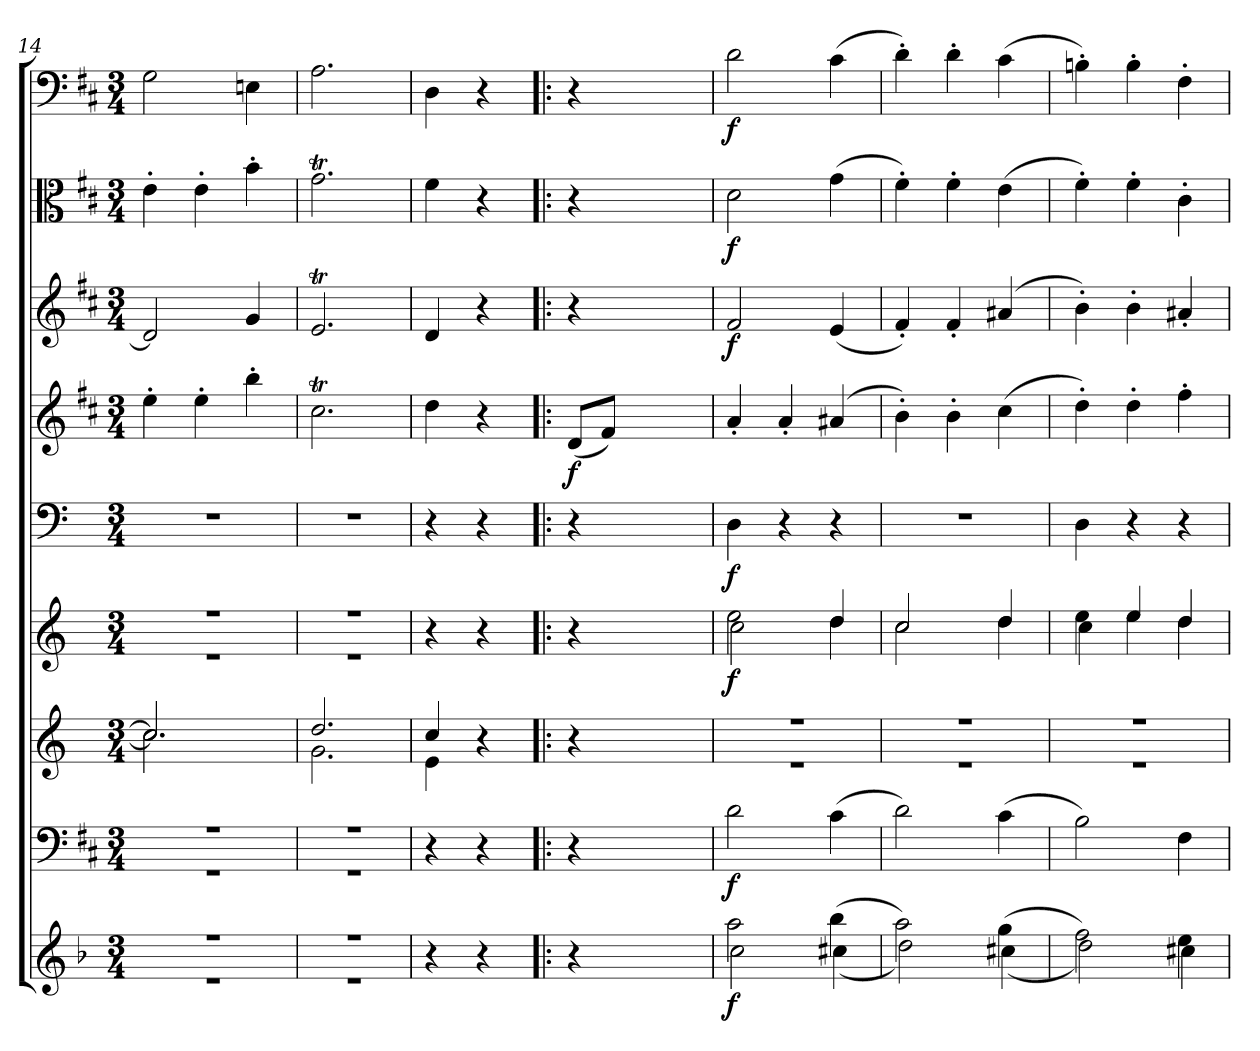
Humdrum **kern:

**kern	**dynam	**kern	**dynam	**kern	**kern	**dynam	**kern	**dynam	**kern	**dynam	**kern	**dynam	**kern	**dynam	**kern	**dynam
*part9	*part9	*part8	*part8	*part7	*part6	*part6	*part5	*part5	*part4	*part4	*part3	*part3	*part2	*part2	*part1	*part1
*staff9	*staff9	*staff8	*staff8	*staff7	*staff6	*staff6	*staff5	*staff5	*staff4	*staff4	*staff3	*staff3	*staff2	*staff2	*staff1	*staff1
*clefG2	*	*clefF4	*	*clefG2	*clefG2	*	*clefF4	*	*clefG2	*	*clefG2	*	*clefC3	*	*clefF4	*
*k[b-]	*	*k[f#c#]	*	*k[]	*k[]	*	*k[]	*	*k[f#c#]	*	*k[f#c#]	*	*k[f#c#]	*	*k[f#c#]	*
*M3/4	*	*M3/4	*	*M3/4	*M3/4	*	*M3/4	*	*M3/4	*	*M3/4	*	*M3/4	*	*M3/4	*
=14	=14	=14	=14	=14	=14	=14	=14	=14	=14	=14	=14	=14	=14	=14	=14	=14
*^	*	*^	*	*^	*^	*	*	*	*	*	*	*	*	*	*	*
2.r	2.r	.	2.r	2.r	.	2.cc/]	2.cc\]	2.r	2.r	.	2.r	.	4ee'\	.	2d/]	.	4e'\	.	2G\	.
.	.	.	.	.	.	.	.	.	.	.	.	.	4ee'\	.	.	.	4e'\	.	.	.
.	.	.	.	.	.	.	.	.	.	.	.	.	4bb'\	.	4g/	.	4b'\	.	4En\	.
=15	=15	=15	=15	=15	=15	=15	=15	=15	=15	=15	=15	=15	=15	=15	=15	=15	=15	=15	=15	=15
2.r	2.r	.	2.r	2.r	.	2.dd/	2.g\	2.r	2.r	.	2.r	.	2.cc#t\	.	2.eT/	.	2.gT\	.	2.A\	.
*v	*v	*	*	*	*	*	*	*v	*v	*	*	*	*	*	*	*	*	*	*	*
*	*	*v	*v	*	*	*	*	*	*	*	*	*	*	*	*	*	*	*
=16	=16	=16	=16	=16	=16	=16	=16	=16	=16	=16	=16	=16	=16	=16	=16	=16	=16
4r	.	4r	.	4cc/	4e\	4r	.	4r	.	4dd\	.	4d/	.	4f#\	.	4D\	.
4r	.	4r	.	4r	4ryy	4r	.	4r	.	4r	.	4r	.	4r	.	4r	.
*	*	*	*	*v	*v	*	*	*	*	*	*	*	*	*	*	*	*
=!|:	=!|:	=!|:	=!|:	=!|:	=!|:	=!|:	=!|:	=!|:	=!|:	=!|:	=!|:	=!|:	=!|:	=!|:	=!|:	=!|:
4r	.	4r	.	4r	4r	.	4r	.	(8d/L	f	4r	.	4r	.	4r	.
.	.	.	.	.	.	.	.	.	8f#/J)	.	.	.	.	.	.	.
2ryy	.	2ryy	.	2ryy	2ryy	.	2ryy	.	2ryy	.	2ryy	.	2ryy	.	2ryy	.
=17	=17	=17	=17	=17	=17	=17	=17	=17	=17	=17	=17	=17	=17	=17	=17	=17
*^	*	*	*	*^	*^	*	*	*	*	*	*	*	*	*	*	*
2aa\	2cc\	f	2d\	f	2.r	2.r	2ee\	2cc\	f	4D\	f	4a'/	.	2f#/	f	2d\	f	2d\	f
.	.	.	.	.	.	.	.	.	.	4r	.	4a'/	.	.	.	.	.	.	.
(4bb-\	(4cc#X\	.	(4c#\	.	.	.	4dd/	4dd\	.	4r	.	(4a#X/	.	(4e/	.	(4g\	.	(4c#\	.
=18	=18	=18	=18	=18	=18	=18	=18	=18	=18	=18	=18	=18	=18	=18	=18	=18	=18	=18	=18
2aa\)	2dd\)	.	2d\)	.	2.r	2.r	2cc/	2cc\	.	2.r	.	4b'\)	.	4f#'/)	.	4f#'\)	.	4d'\)	.
.	.	.	.	.	.	.	.	.	.	.	.	4b'\	.	4f#'/	.	4f#'\	.	4d'\	.
(4gg\	(4cc#X\	.	(4c#\	.	.	.	4dd/	4dd\	.	.	.	(4cc#\	.	(4a#X/	.	(4e\	.	(4c#\	.
=19	=19	=19	=19	=19	=19	=19	=19	=19	=19	=19	=19	=19	=19	=19	=19	=19	=19	=19	=19
2ff\)	2dd\)	.	2B\)	.	2.r	2.r	4ee\	4cc\	.	4D\	.	4dd'\)	.	4b'\)	.	4f#'\)	.	4Bn'\)	.
.	.	.	.	.	.	.	4ee/	4ee\	.	4r	.	4dd'\	.	4b'\	.	4f#'\	.	4B'\	.
4ee\	4cc#X\	.	4F#\	.	.	.	4dd/	4dd\	.	4r	.	4ff#'\	.	4a#X'/	.	4c#'\	.	4F#'\	.
*	*	*	*	*	*v	*v	*	*	*	*	*	*	*	*	*	*	*	*	*
*v	*v	*	*	*	*	*v	*v	*	*	*	*	*	*	*	*	*	*	*
=	=	=	=	=	=	=	=	=	=	=	=	=	=	=	=	=
*-	*-	*-	*-	*-	*-	*-	*-	*-	*-	*-	*-	*-	*-	*-	*-	*-
